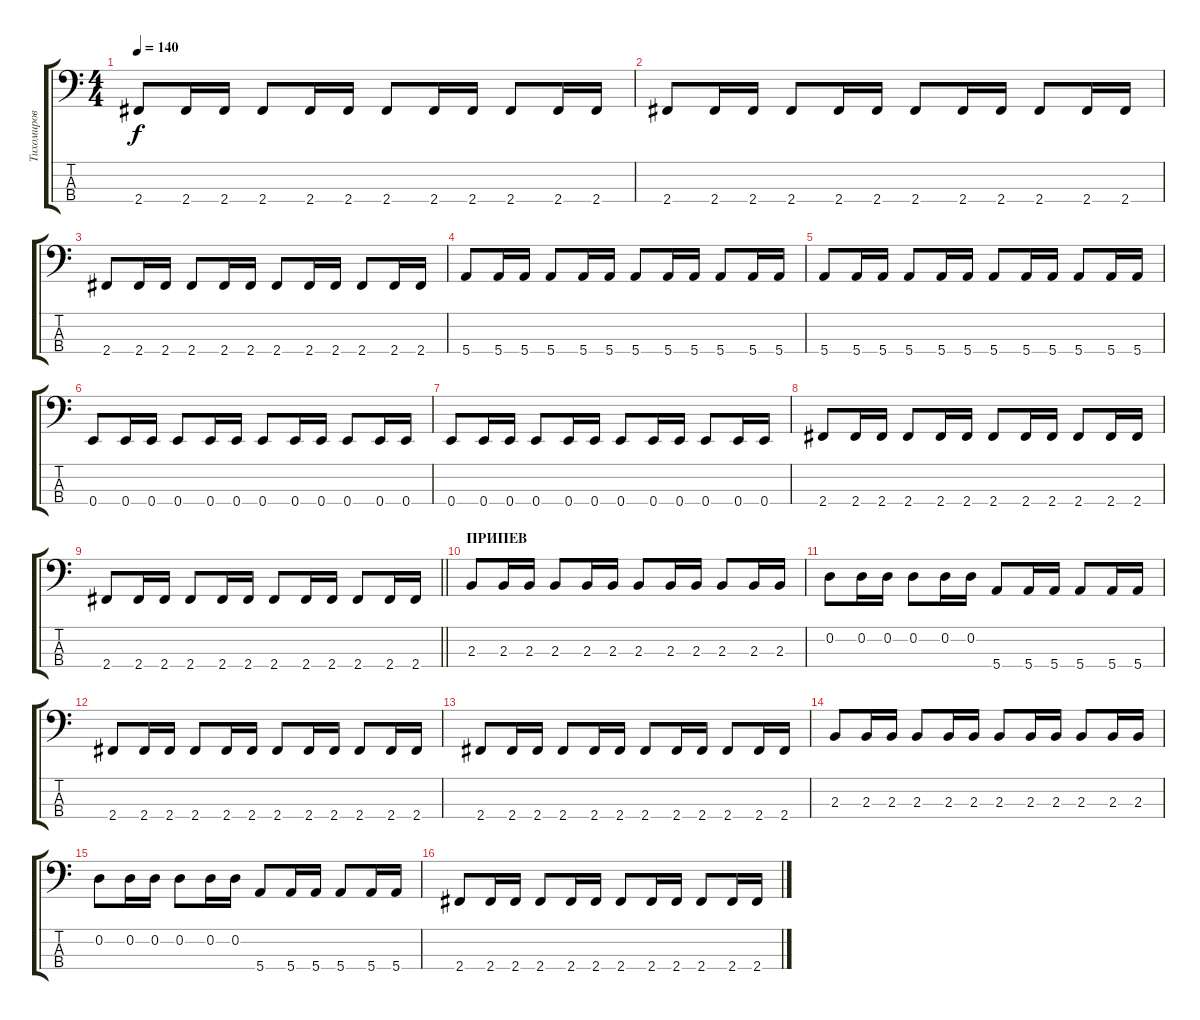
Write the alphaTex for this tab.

\track ("Тихомиров" "Тихомиров") {instrument electricbasspick}
\staff {score tabs}
\tuning (G2 D2 A1 E1) {hide}
\ts (4 4)
\tempo 140
\clef f4
\ks c
2.4.8{dy f} 2.4.16 2.4.16 2.4.8 2.4.16 2.4.16 2.4.8 2.4.16 2.4.16 2.4.8 2.4.16 2.4.16 |
2.4.8 2.4.16 2.4.16 2.4.8 2.4.16 2.4.16 2.4.8 2.4.16 2.4.16 2.4.8 2.4.16 2.4.16 |
2.4.8 2.4.16 2.4.16 2.4.8 2.4.16 2.4.16 2.4.8 2.4.16 2.4.16 2.4.8 2.4.16 2.4.16 |
5.4.8 5.4.16 5.4.16 5.4.8 5.4.16 5.4.16 5.4.8 5.4.16 5.4.16 5.4.8 5.4.16 5.4.16 |
5.4.8 5.4.16 5.4.16 5.4.8 5.4.16 5.4.16 5.4.8 5.4.16 5.4.16 5.4.8 5.4.16 5.4.16 |
0.4.8 0.4.16 0.4.16 0.4.8 0.4.16 0.4.16 0.4.8 0.4.16 0.4.16 0.4.8 0.4.16 0.4.16 |
0.4.8 0.4.16 0.4.16 0.4.8 0.4.16 0.4.16 0.4.8 0.4.16 0.4.16 0.4.8 0.4.16 0.4.16 |
2.4.8 2.4.16 2.4.16 2.4.8 2.4.16 2.4.16 2.4.8 2.4.16 2.4.16 2.4.8 2.4.16 2.4.16 |
\barLineRight lightlight
2.4.8 2.4.16 2.4.16 2.4.8 2.4.16 2.4.16 2.4.8 2.4.16 2.4.16 2.4.8 2.4.16 2.4.16 |
\section ("" "ПРИПЕВ")
2.3.8 2.3.16 2.3.16 2.3.8 2.3.16 2.3.16 2.3.8 2.3.16 2.3.16 2.3.8 2.3.16 2.3.16 |
0.2.8 0.2.16 0.2.16 0.2.8 0.2.16 0.2.16 5.4.8 5.4.16 5.4.16 5.4.8 5.4.16 5.4.16 |
2.4.8 2.4.16 2.4.16 2.4.8 2.4.16 2.4.16 2.4.8 2.4.16 2.4.16 2.4.8 2.4.16 2.4.16 |
2.4.8 2.4.16 2.4.16 2.4.8 2.4.16 2.4.16 2.4.8 2.4.16 2.4.16 2.4.8 2.4.16 2.4.16 |
2.3.8 2.3.16 2.3.16 2.3.8 2.3.16 2.3.16 2.3.8 2.3.16 2.3.16 2.3.8 2.3.16 2.3.16 |
0.2.8 0.2.16 0.2.16 0.2.8 0.2.16 0.2.16 5.4.8 5.4.16 5.4.16 5.4.8 5.4.16 5.4.16 |
2.4.8 2.4.16 2.4.16 2.4.8 2.4.16 2.4.16 2.4.8 2.4.16 2.4.16 2.4.8 2.4.16 2.4.16
